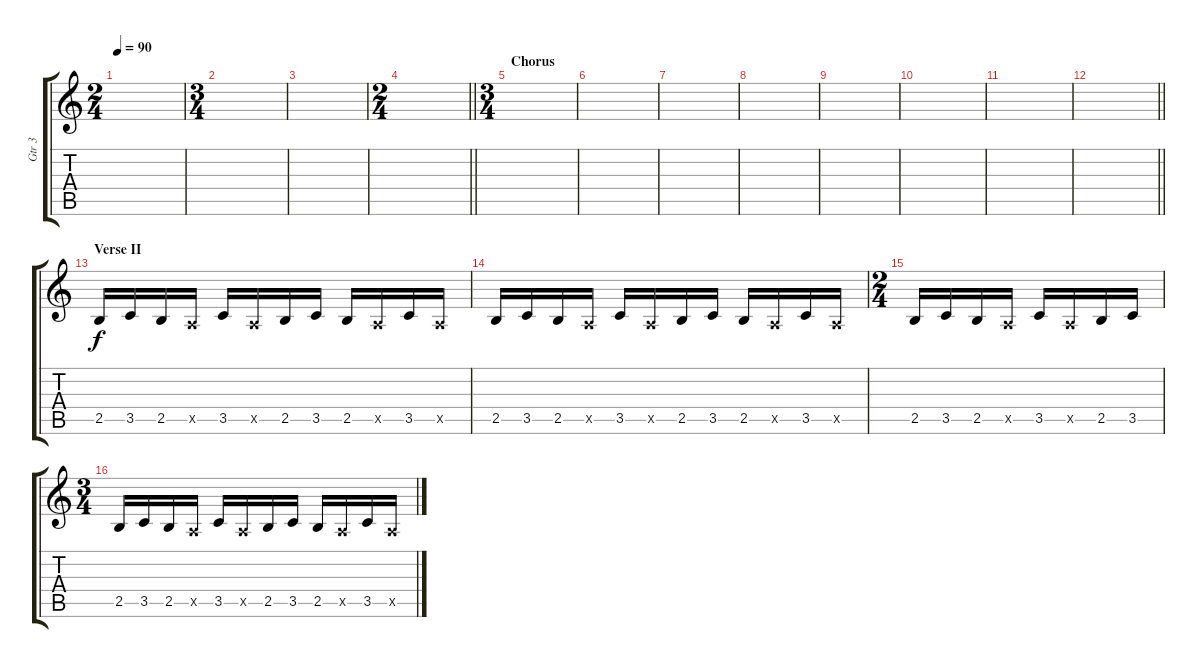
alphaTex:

\track ("Gtr 3" "Gtr 3") {instrument overdrivenguitar}
\staff {score tabs}
\tuning (E4 B3 G3 D3 A2 E2) {hide}
\ts (2 4)
\tempo 90
\clef g2
\ks c
|
\ts (3 4)
|
|
\ts (2 4)
\barLineRight lightlight
|
\ts (3 4)
\section ("" "Chorus")
|
|
|
|
|
|
|
\barLineRight lightlight
|
\section ("" "Verse II")
2.5.16 3.5.16 2.5.16 0.5{x}.16 3.5.16 0.5{x}.16 2.5.16 3.5.16 2.5.16 0.5{x}.16 3.5.16 0.5{x}.16 |
2.5.16 3.5.16 2.5.16 0.5{x}.16 3.5.16 0.5{x}.16 2.5.16 3.5.16 2.5.16 0.5{x}.16 3.5.16 0.5{x}.16 |
\ts (2 4)
2.5.16 3.5.16 2.5.16 0.5{x}.16 3.5.16 0.5{x}.16 2.5.16 3.5.16 |
\ts (3 4)
2.5.16 3.5.16 2.5.16 0.5{x}.16 3.5.16 0.5{x}.16 2.5.16 3.5.16 2.5.16 0.5{x}.16 3.5.16 0.5{x}.16
